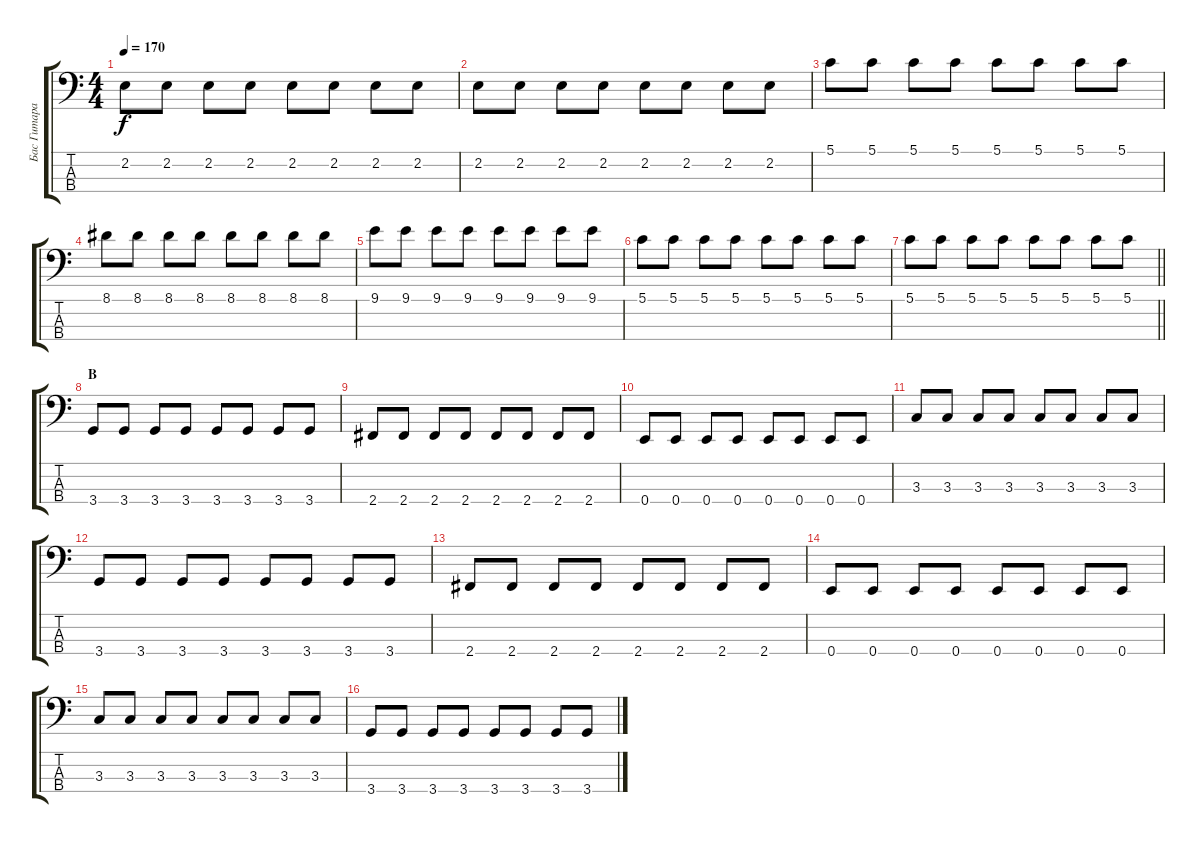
\track ("Бас Гитара" "Бас Гитара") {instrument electricbassfinger}
\staff {score tabs}
\tuning (G2 D2 A1 E1) {hide}
\ts (4 4)
\tempo 170
\clef f4
\ks c
2.2.8{dy f} 2.2.8 2.2.8 2.2.8 2.2.8 2.2.8 2.2.8 2.2.8 |
2.2.8 2.2.8 2.2.8 2.2.8 2.2.8 2.2.8 2.2.8 2.2.8 |
5.1.8 5.1.8 5.1.8 5.1.8 5.1.8 5.1.8 5.1.8 5.1.8 |
8.1.8 8.1.8 8.1.8 8.1.8 8.1.8 8.1.8 8.1.8 8.1.8 |
9.1.8 9.1.8 9.1.8 9.1.8 9.1.8 9.1.8 9.1.8 9.1.8 |
5.1.8 5.1.8 5.1.8 5.1.8 5.1.8 5.1.8 5.1.8 5.1.8 |
\barLineRight lightlight
5.1.8 5.1.8 5.1.8 5.1.8 5.1.8 5.1.8 5.1.8 5.1.8 |
\section ("" "B")
3.4.8 3.4.8 3.4.8 3.4.8 3.4.8 3.4.8 3.4.8 3.4.8 |
2.4.8 2.4.8 2.4.8 2.4.8 2.4.8 2.4.8 2.4.8 2.4.8 |
0.4.8 0.4.8 0.4.8 0.4.8 0.4.8 0.4.8 0.4.8 0.4.8 |
3.3.8 3.3.8 3.3.8 3.3.8 3.3.8 3.3.8 3.3.8 3.3.8 |
3.4.8 3.4.8 3.4.8 3.4.8 3.4.8 3.4.8 3.4.8 3.4.8 |
2.4.8 2.4.8 2.4.8 2.4.8 2.4.8 2.4.8 2.4.8 2.4.8 |
0.4.8 0.4.8 0.4.8 0.4.8 0.4.8 0.4.8 0.4.8 0.4.8 |
3.3.8 3.3.8 3.3.8 3.3.8 3.3.8 3.3.8 3.3.8 3.3.8 |
3.4.8 3.4.8 3.4.8 3.4.8 3.4.8 3.4.8 3.4.8 3.4.8
